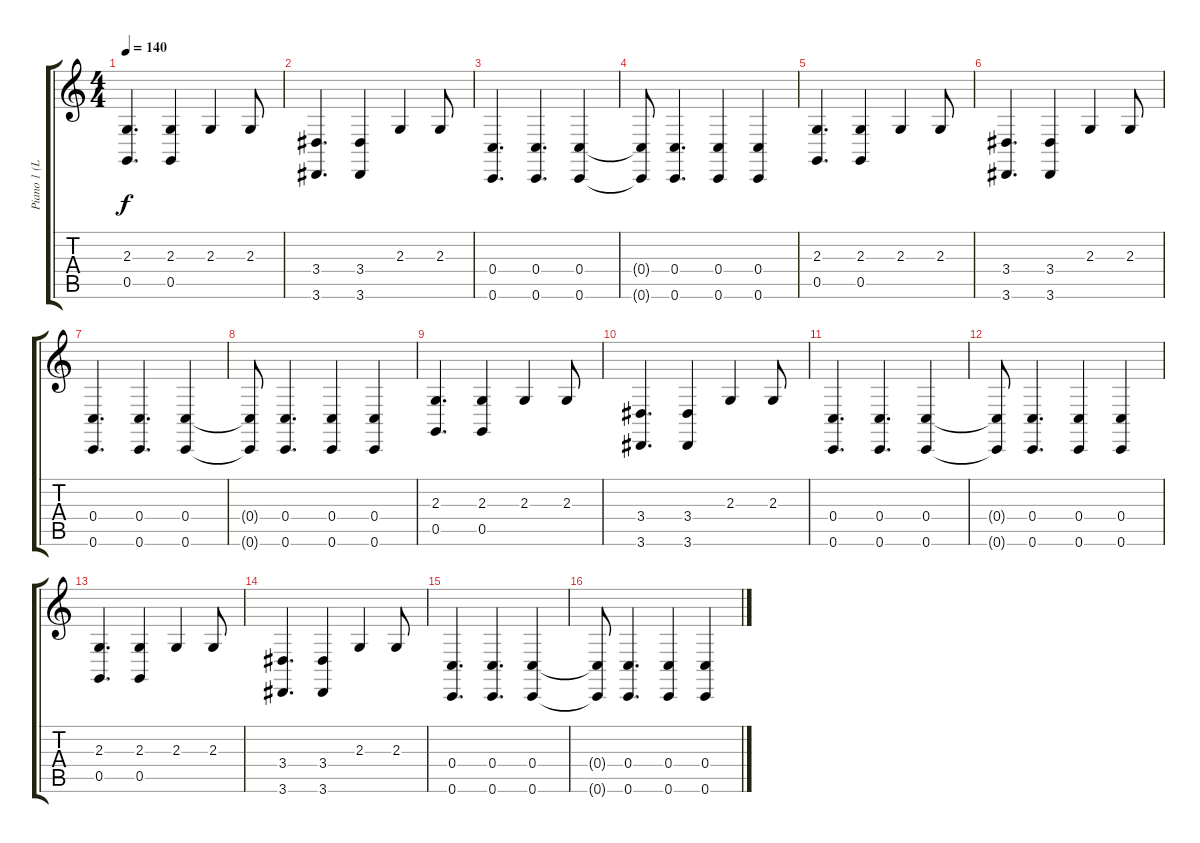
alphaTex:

\track ("Piano 1 (Left Hand)" "Piano 1 (L") {instrument brightacousticpiano}
\staff {score tabs}
\tuning (D4 A3 F3 C3 G2 C2) {hide}
\ts (4 4)
\tempo 140
\clef g2
\ks c
(2.3 0.5).4{d dy f} (2.3 0.5).4 2.3.4 2.3.8 |
(3.4 3.6).4{d} (3.4 3.6).4 2.3.4 2.3.8 |
(0.4 0.6).4{d} (0.4 0.6).4{d} (0.4 0.6).4 |
(0.4{t} 0.6{t}).8 (0.4 0.6).4{d} (0.4 0.6).4 (0.4 0.6).4 |
(2.3 0.5).4{d} (2.3 0.5).4 2.3.4 2.3.8 |
(3.4 3.6).4{d} (3.4 3.6).4 2.3.4 2.3.8 |
(0.4 0.6).4{d} (0.4 0.6).4{d} (0.4 0.6).4 |
(0.4{t} 0.6{t}).8 (0.4 0.6).4{d} (0.4 0.6).4 (0.4 0.6).4 |
(2.3 0.5).4{d} (2.3 0.5).4 2.3.4 2.3.8 |
(3.4 3.6).4{d} (3.4 3.6).4 2.3.4 2.3.8 |
(0.4 0.6).4{d} (0.4 0.6).4{d} (0.4 0.6).4 |
(0.4{t} 0.6{t}).8 (0.4 0.6).4{d} (0.4 0.6).4 (0.4 0.6).4 |
(2.3 0.5).4{d} (2.3 0.5).4 2.3.4 2.3.8 |
(3.4 3.6).4{d} (3.4 3.6).4 2.3.4 2.3.8 |
(0.4 0.6).4{d} (0.4 0.6).4{d} (0.4 0.6).4 |
(0.4{t} 0.6{t}).8 (0.4 0.6).4{d} (0.4 0.6).4 (0.4 0.6).4
